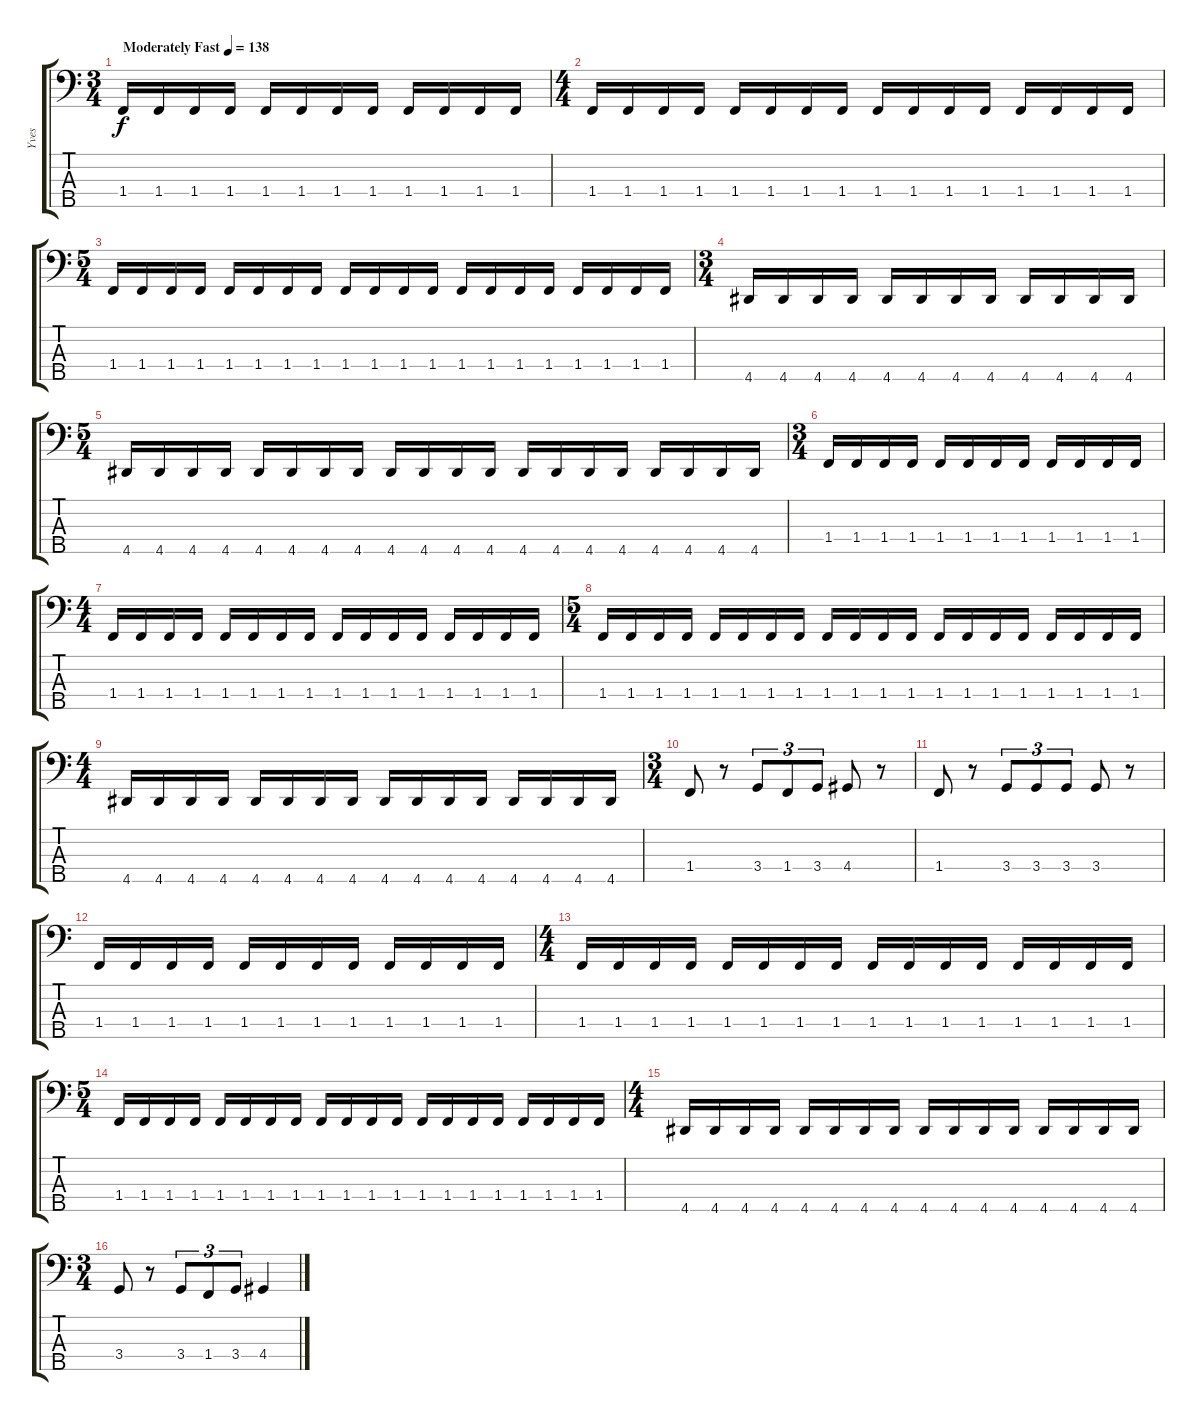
\track ("Yves" "Yves") {instrument electricbassfinger}
\staff {score tabs}
\tuning (G2 D2 A1 E1 B0) {hide}
\ts (3 4)
\tempo (138 "Moderately Fast")
\clef f4
\ks c
1.4.16{dy f instrument electricbassfinger} 1.4.16 1.4.16 1.4.16 1.4.16 1.4.16 1.4.16 1.4.16 1.4.16 1.4.16 1.4.16 1.4.16 |
\ts (4 4)
1.4.16 1.4.16 1.4.16 1.4.16 1.4.16 1.4.16 1.4.16 1.4.16 1.4.16 1.4.16 1.4.16 1.4.16 1.4.16 1.4.16 1.4.16 1.4.16 |
\ts (5 4)
1.4.16 1.4.16 1.4.16 1.4.16 1.4.16 1.4.16 1.4.16 1.4.16 1.4.16 1.4.16 1.4.16 1.4.16 1.4.16 1.4.16 1.4.16 1.4.16 1.4.16 1.4.16 1.4.16 1.4.16 |
\ts (3 4)
4.5.16 4.5.16 4.5.16 4.5.16 4.5.16 4.5.16 4.5.16 4.5.16 4.5.16 4.5.16 4.5.16 4.5.16 |
\ts (5 4)
4.5.16 4.5.16 4.5.16 4.5.16 4.5.16 4.5.16 4.5.16 4.5.16 4.5.16 4.5.16 4.5.16 4.5.16 4.5.16 4.5.16 4.5.16 4.5.16 4.5.16 4.5.16 4.5.16 4.5.16 |
\ts (3 4)
1.4.16 1.4.16 1.4.16 1.4.16 1.4.16 1.4.16 1.4.16 1.4.16 1.4.16 1.4.16 1.4.16 1.4.16 |
\ts (4 4)
1.4.16 1.4.16 1.4.16 1.4.16 1.4.16 1.4.16 1.4.16 1.4.16 1.4.16 1.4.16 1.4.16 1.4.16 1.4.16 1.4.16 1.4.16 1.4.16 |
\ts (5 4)
1.4.16 1.4.16 1.4.16 1.4.16 1.4.16 1.4.16 1.4.16 1.4.16 1.4.16 1.4.16 1.4.16 1.4.16 1.4.16 1.4.16 1.4.16 1.4.16 1.4.16 1.4.16 1.4.16 1.4.16 |
\ts (4 4)
4.5.16 4.5.16 4.5.16 4.5.16 4.5.16 4.5.16 4.5.16 4.5.16 4.5.16 4.5.16 4.5.16 4.5.16 4.5.16 4.5.16 4.5.16 4.5.16 |
\ts (3 4)
1.4.8 r.8 3.4.8{tu (3 2)} 1.4.8{tu (3 2)} 3.4.8{tu (3 2)} 4.4.8 r.8 |
1.4.8 r.8 3.4.8{tu (3 2)} 3.4.8{tu (3 2)} 3.4.8{tu (3 2)} 3.4.8 r.8 |
1.4.16 1.4.16 1.4.16 1.4.16 1.4.16 1.4.16 1.4.16 1.4.16 1.4.16 1.4.16 1.4.16 1.4.16 |
\ts (4 4)
1.4.16 1.4.16 1.4.16 1.4.16 1.4.16 1.4.16 1.4.16 1.4.16 1.4.16 1.4.16 1.4.16 1.4.16 1.4.16 1.4.16 1.4.16 1.4.16 |
\ts (5 4)
1.4.16 1.4.16 1.4.16 1.4.16 1.4.16 1.4.16 1.4.16 1.4.16 1.4.16 1.4.16 1.4.16 1.4.16 1.4.16 1.4.16 1.4.16 1.4.16 1.4.16 1.4.16 1.4.16 1.4.16 |
\ts (4 4)
4.5.16 4.5.16 4.5.16 4.5.16 4.5.16 4.5.16 4.5.16 4.5.16 4.5.16 4.5.16 4.5.16 4.5.16 4.5.16 4.5.16 4.5.16 4.5.16 |
\ts (3 4)
3.4.8 r.8 3.4.8{tu (3 2)} 1.4.8{tu (3 2)} 3.4.8{tu (3 2)} 4.4.4
